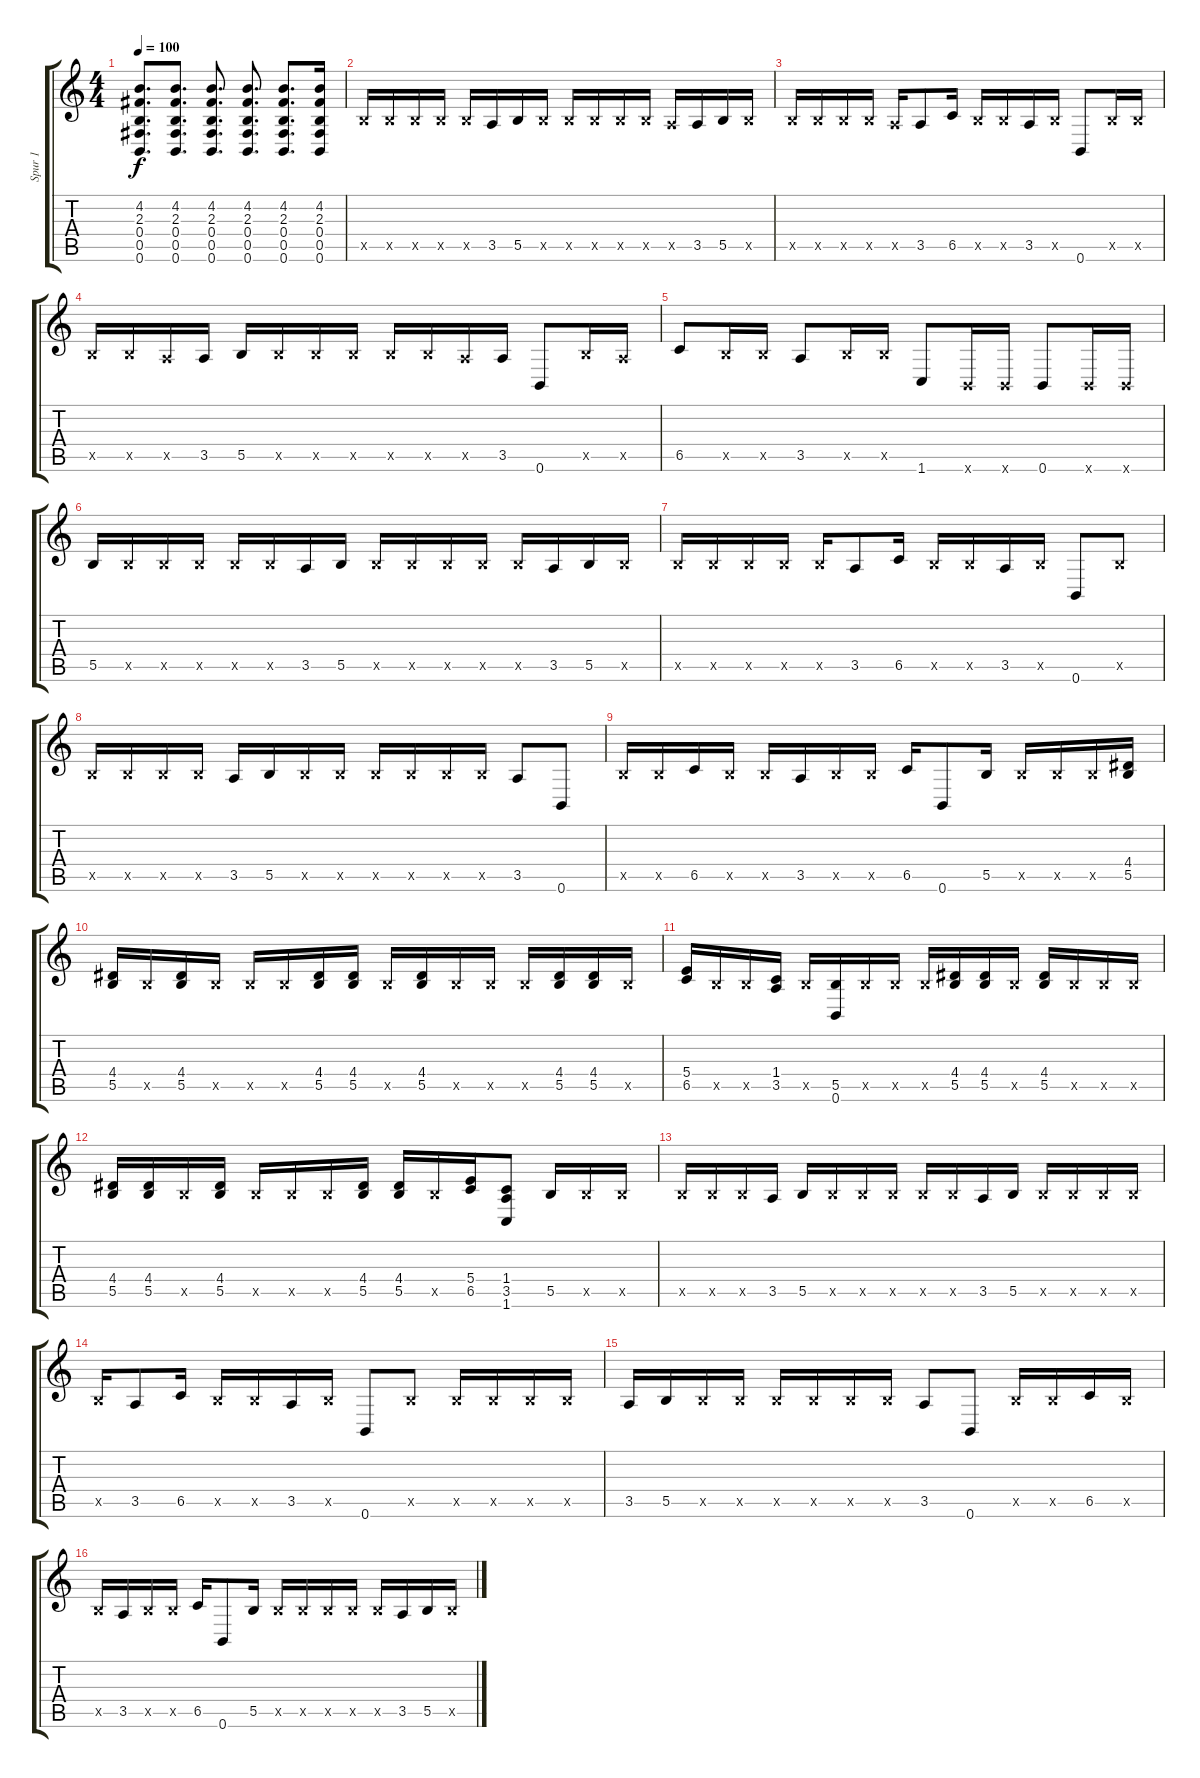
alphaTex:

\track ("Spur 1" "Spur 1") {instrument overdrivenguitar}
\staff {score tabs}
\tuning (C4 G3 E3 B2 Gb2 B1) {hide}
\ts (4 4)
\tempo 100
\clef g2
\ks c
(4.2 2.3 0.4 0.5 0.6).8{d dy f} (4.2 2.3 0.4 0.5 0.6).8{d} (4.2 2.3 0.4 0.5 0.6).8{d} (4.2 2.3 0.4 0.5 0.6).8{d} (4.2 2.3 0.4 0.5 0.6).8{d} (4.2 2.3 0.4 0.5 0.6).16 |
5.5{x}.16 5.5{x}.16 5.5{x}.16 5.5{x}.16 5.5{x}.16 3.5.16 5.5.16 5.5{x}.16 5.5{x}.16 5.5{x}.16 5.5{x}.16 5.5{x}.16 3.5{x}.16 3.5.16 5.5.16 5.5{x}.16 |
5.5{x}.16 5.5{x}.16 5.5{x}.16 5.5{x}.16 3.5{x}.16 3.5.8 6.5.16 5.5{x}.16 5.5{x}.16 3.5.16 5.5{x}.16 0.6.8 5.5{x}.16 5.5{x}.16 |
5.5{x}.16 5.5{x}.16 3.5{x}.16 3.5.16 5.5.16 5.5{x}.16 5.5{x}.16 5.5{x}.16 5.5{x}.16 5.5{x}.16 3.5{x}.16 3.5.16 0.6.8 5.5{x}.16 3.5{x}.16 |
6.5.8 5.5{x}.16 5.5{x}.16 3.5.8 5.5{x}.16 5.5{x}.16 1.6.8 0.6{x}.16 0.6{x}.16 0.6.8 0.6{x}.16 0.6{x}.16 |
5.5.16 5.5{x}.16 5.5{x}.16 5.5{x}.16 5.5{x}.16 5.5{x}.16 3.5.16 5.5.16 5.5{x}.16 5.5{x}.16 5.5{x}.16 5.5{x}.16 5.5{x}.16 3.5.16 5.5.16 5.5{x}.16 |
5.5{x}.16 5.5{x}.16 5.5{x}.16 5.5{x}.16 5.5{x}.16 3.5.8 6.5.16 5.5{x}.16 5.5{x}.16 3.5.16 5.5{x}.16 0.6.8 5.5{x}.8 |
5.5{x}.16 5.5{x}.16 5.5{x}.16 5.5{x}.16 3.5.16 5.5.16 5.5{x}.16 5.5{x}.16 5.5{x}.16 5.5{x}.16 5.5{x}.16 5.5{x}.16 3.5.8 0.6.8 |
5.5{x}.16 5.5{x}.16 6.5.16 5.5{x}.16 5.5{x}.16 3.5.16 5.5{x}.16 5.5{x}.16 6.5.16 0.6.8 5.5.16 5.5{x}.16 5.5{x}.16 5.5{x}.16 (4.4 5.5).16 |
(4.4 5.5).16 5.5{x}.16 (4.4 5.5).16 5.5{x}.16 5.5{x}.16 5.5{x}.16 (4.4 5.5).16 (4.4 5.5).16 5.5{x}.16 (4.4 5.5).16 5.5{x}.16 5.5{x}.16 5.5{x}.16 (4.4 5.5).16 (4.4 5.5).16 5.5{x}.16 |
(5.4 6.5).16 5.5{x}.16 5.5{x}.16 (1.4 3.5).16 5.5{x}.16 (5.5 0.6).16 5.5{x}.16 5.5{x}.16 5.5{x}.16 (4.4 5.5).16 (4.4 5.5).16 5.5{x}.16 (4.4 5.5).16 5.5{x}.16 5.5{x}.16 5.5{x}.16 |
(4.4 5.5).16 (4.4 5.5).16 5.5{x}.16 (4.4 5.5).16 5.5{x}.16 5.5{x}.16 5.5{x}.16 (4.4 5.5).16 (4.4 5.5).16 5.5{x}.16 (5.4 6.5).16 (1.4 3.5 1.6).8 5.5.16 5.5{x}.16 5.5{x}.16 |
5.5{x}.16 5.5{x}.16 5.5{x}.16 3.5.16 5.5.16 5.5{x}.16 5.5{x}.16 5.5{x}.16 5.5{x}.16 5.5{x}.16 3.5.16 5.5.16 5.5{x}.16 5.5{x}.16 5.5{x}.16 5.5{x}.16 |
5.5{x}.16 3.5.8 6.5.16 5.5{x}.16 5.5{x}.16 3.5.16 5.5{x}.16 0.6.8 5.5{x}.8 5.5{x}.16 5.5{x}.16 5.5{x}.16 5.5{x}.16 |
3.5.16 5.5.16 5.5{x}.16 5.5{x}.16 5.5{x}.16 5.5{x}.16 5.5{x}.16 5.5{x}.16 3.5.8 0.6.8 5.5{x}.16 5.5{x}.16 6.5.16 5.5{x}.16 |
5.5{x}.16 3.5.16 5.5{x}.16 5.5{x}.16 6.5.16 0.6.8 5.5.16 5.5{x}.16 5.5{x}.16 5.5{x}.16 5.5{x}.16 5.5{x}.16 3.5.16 5.5.16 5.5{x}.16
